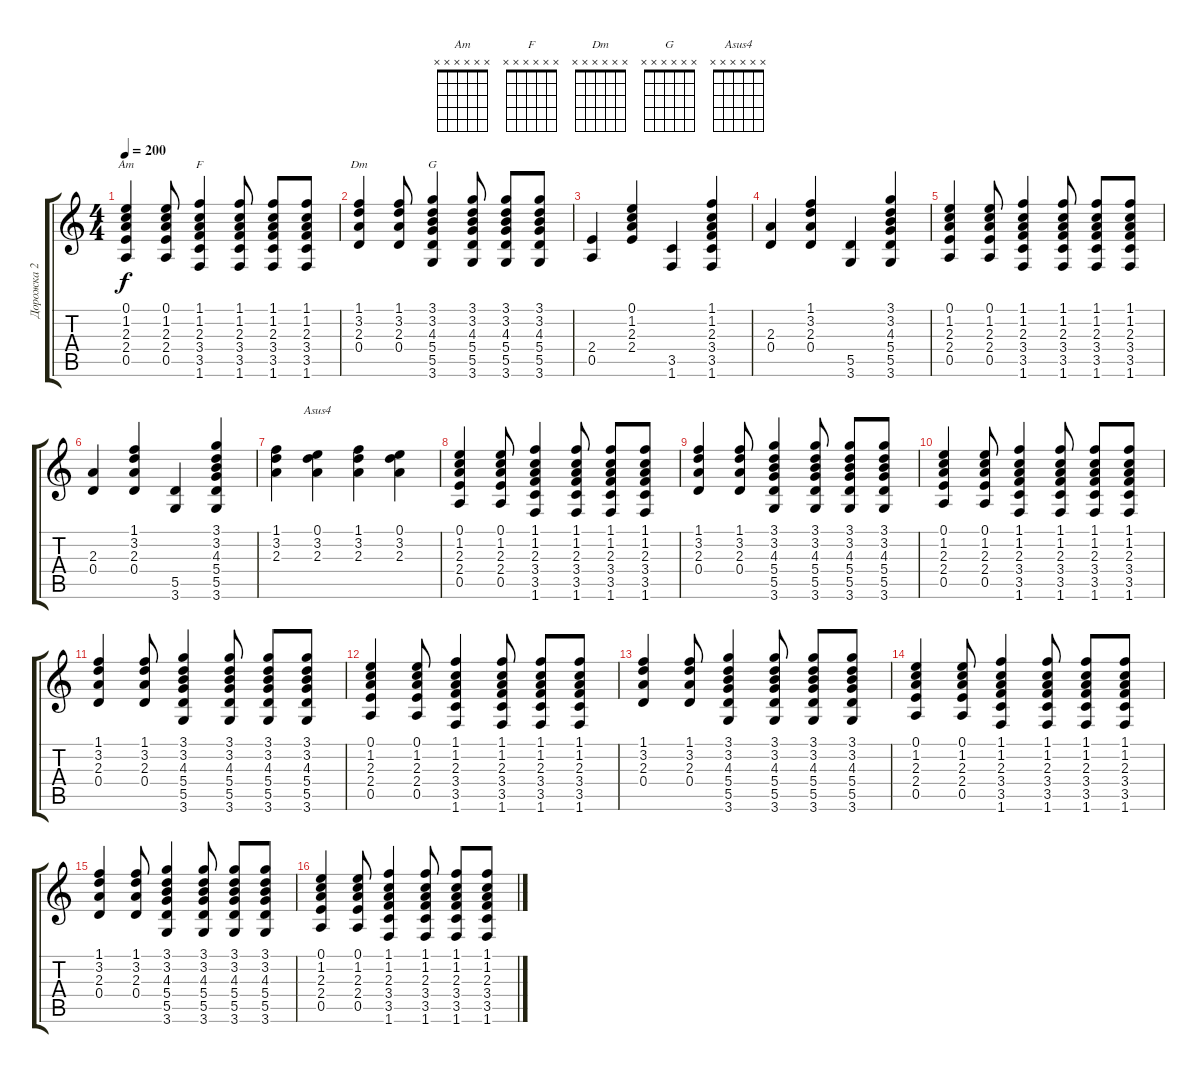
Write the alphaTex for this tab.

\track ("Дорожка 2" "Дорожка 2") {instrument acousticguitarsteel}
\staff {score tabs}
\tuning (E4 B3 G3 D3 A2 E2) {hide}
\chord ("Am" x x x x x x)
\chord ("F" x x x x x x)
\chord ("Dm" x x x x x x)
\chord ("G" x x x x x x)
\chord ("Asus4" x x x x x x)
\ts (4 4)
\tempo 200
\clef g2
\ks c
(0.1 1.2 2.3 2.4 0.5).4{ch "Am" dy f} (0.1 1.2 2.3 2.4 0.5).8 (1.1 1.2 2.3 3.4 3.5 1.6).4{ch "F"} (1.1 1.2 2.3 3.4 3.5 1.6).8 (1.1 1.2 2.3 3.4 3.5 1.6).8 (1.1 1.2 2.3 3.4 3.5 1.6).8 |
(1.1 3.2 2.3 0.4).4{ch "Dm"} (1.1 3.2 2.3 0.4).8 (3.1 3.2 4.3 5.4 5.5 3.6).4{ch "G"} (3.1 3.2 4.3 5.4 5.5 3.6).8 (3.1 3.2 4.3 5.4 5.5 3.6).8 (3.1 3.2 4.3 5.4 5.5 3.6).8 |
(2.4 0.5).4 (0.1 1.2 2.3 2.4).4 (3.5 1.6).4 (1.1 1.2 2.3 3.4 3.5 1.6).4 |
(2.3 0.4).4 (1.1 3.2 2.3 0.4).4 (5.5 3.6).4 (3.1 3.2 4.3 5.4 5.5 3.6).4 |
(0.1 1.2 2.3 2.4 0.5).4 (0.1 1.2 2.3 2.4 0.5).8 (1.1 1.2 2.3 3.4 3.5 1.6).4 (1.1 1.2 2.3 3.4 3.5 1.6).8 (1.1 1.2 2.3 3.4 3.5 1.6).8 (1.1 1.2 2.3 3.4 3.5 1.6).8 |
(2.3 0.4).4 (1.1 3.2 2.3 0.4).4 (5.5 3.6).4 (3.1 3.2 4.3 5.4 5.5 3.6).4 |
(1.1 3.2 2.3).4 (0.1 3.2 2.3).4{ch "Asus4"} (1.1 3.2 2.3).4 (0.1 3.2 2.3).4 |
(0.1 1.2 2.3 2.4 0.5).4 (0.1 1.2 2.3 2.4 0.5).8 (1.1 1.2 2.3 3.4 3.5 1.6).4 (1.1 1.2 2.3 3.4 3.5 1.6).8 (1.1 1.2 2.3 3.4 3.5 1.6).8 (1.1 1.2 2.3 3.4 3.5 1.6).8 |
(1.1 3.2 2.3 0.4).4 (1.1 3.2 2.3 0.4).8 (3.1 3.2 4.3 5.4 5.5 3.6).4 (3.1 3.2 4.3 5.4 5.5 3.6).8 (3.1 3.2 4.3 5.4 5.5 3.6).8 (3.1 3.2 4.3 5.4 5.5 3.6).8 |
(0.1 1.2 2.3 2.4 0.5).4 (0.1 1.2 2.3 2.4 0.5).8 (1.1 1.2 2.3 3.4 3.5 1.6).4 (1.1 1.2 2.3 3.4 3.5 1.6).8 (1.1 1.2 2.3 3.4 3.5 1.6).8 (1.1 1.2 2.3 3.4 3.5 1.6).8 |
(1.1 3.2 2.3 0.4).4 (1.1 3.2 2.3 0.4).8 (3.1 3.2 4.3 5.4 5.5 3.6).4 (3.1 3.2 4.3 5.4 5.5 3.6).8 (3.1 3.2 4.3 5.4 5.5 3.6).8 (3.1 3.2 4.3 5.4 5.5 3.6).8 |
(0.1 1.2 2.3 2.4 0.5).4 (0.1 1.2 2.3 2.4 0.5).8 (1.1 1.2 2.3 3.4 3.5 1.6).4 (1.1 1.2 2.3 3.4 3.5 1.6).8 (1.1 1.2 2.3 3.4 3.5 1.6).8 (1.1 1.2 2.3 3.4 3.5 1.6).8 |
(1.1 3.2 2.3 0.4).4 (1.1 3.2 2.3 0.4).8 (3.1 3.2 4.3 5.4 5.5 3.6).4 (3.1 3.2 4.3 5.4 5.5 3.6).8 (3.1 3.2 4.3 5.4 5.5 3.6).8 (3.1 3.2 4.3 5.4 5.5 3.6).8 |
(0.1 1.2 2.3 2.4 0.5).4 (0.1 1.2 2.3 2.4 0.5).8 (1.1 1.2 2.3 3.4 3.5 1.6).4 (1.1 1.2 2.3 3.4 3.5 1.6).8 (1.1 1.2 2.3 3.4 3.5 1.6).8 (1.1 1.2 2.3 3.4 3.5 1.6).8 |
(1.1 3.2 2.3 0.4).4 (1.1 3.2 2.3 0.4).8 (3.1 3.2 4.3 5.4 5.5 3.6).4 (3.1 3.2 4.3 5.4 5.5 3.6).8 (3.1 3.2 4.3 5.4 5.5 3.6).8 (3.1 3.2 4.3 5.4 5.5 3.6).8 |
(0.1 1.2 2.3 2.4 0.5).4 (0.1 1.2 2.3 2.4 0.5).8 (1.1 1.2 2.3 3.4 3.5 1.6).4 (1.1 1.2 2.3 3.4 3.5 1.6).8 (1.1 1.2 2.3 3.4 3.5 1.6).8 (1.1 1.2 2.3 3.4 3.5 1.6).8
